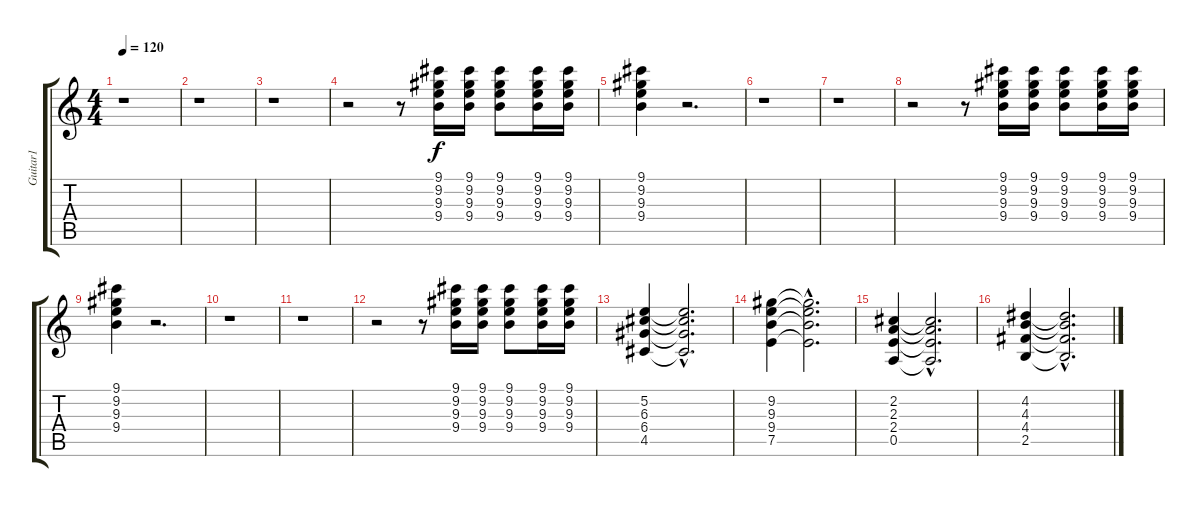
\track ("Guitar1" "Guitar1") {instrument distortionguitar}
\staff {score tabs}
\tuning (E4 B3 G3 D3 A2 E2) {hide}
\ts (4 4)
\tempo 120
\clef g2
\ks c
r.1{dy f} |
r.1 |
r.1 |
r.2 r.8 (9.1 9.2 9.3 9.4).16 (9.1 9.2 9.3 9.4).16 (9.1 9.2 9.3 9.4).8 (9.1 9.2 9.3 9.4).16 (9.1 9.2 9.3 9.4).16 |
(9.1 9.2 9.3 9.4).4 r.2{d} |
r.1 |
r.1 |
r.2 r.8 (9.1 9.2 9.3 9.4).16 (9.1 9.2 9.3 9.4).16 (9.1 9.2 9.3 9.4).8 (9.1 9.2 9.3 9.4).16 (9.1 9.2 9.3 9.4).16 |
(9.1 9.2 9.3 9.4).4 r.2{d} |
r.1 |
r.1 |
r.2 r.8 (9.1 9.2 9.3 9.4).16 (9.1 9.2 9.3 9.4).16 (9.1 9.2 9.3 9.4).8 (9.1 9.2 9.3 9.4).16 (9.1 9.2 9.3 9.4).16 |
(5.2 6.3 6.4 4.5).4 (5.2{hac t} 6.3{hac t} 6.4{hac t} 4.5{hac t}).2{d} |
(9.2 9.3 9.4 7.5).4 (9.2{hac t} 9.3{hac t} 9.4{hac t} 7.5{hac t}).2{d} |
(2.2 2.3 2.4 0.5).4 (2.2{hac t} 2.3{hac t} 2.4{hac t} 0.5{hac t}).2{d} |
(4.2 4.3 4.4 2.5).4 (4.2{hac t} 4.3{hac t} 4.4{hac t} 2.5{hac t}).2{d}
